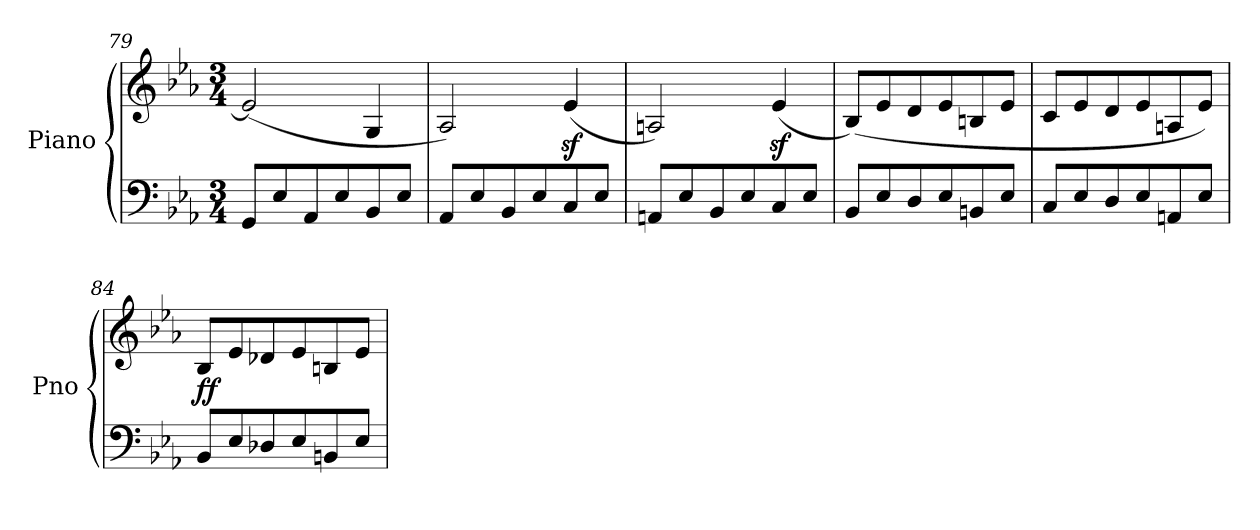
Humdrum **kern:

**kern	**kern	**dynam
*part1	*part1	*part1
*staff2	*staff1	*staff1/2
*I"Piano	*	*
*I'Pno	*	*
!!LO:LB:g=z
*clefF4	*clefG2	*
*k[b-e-a-]	*k[b-e-a-]	*
*M3/4	*M3/4	*
=79	=79	=79
8GG/L	(2e-/]	.
8E-/	.	.
8AA-/	.	.
8E-/	.	.
8BB-/	4G/	.
8E-/J	.	.
=80	=80	=80
8AA-/L	2A-/)	.
8E-/	.	.
8BB-/	.	.
8E-/	.	.
8C/	(4e-z</	.
8E-/J	.	.
=81	=81	=81
8AAn/L	2An/)	.
8E-/	.	.
8BB-/	.	.
8E-/	.	.
8C/	(4e-z</	.
8E-/J	.	.
=82	=82	=82
!	!	!LO:DY:b
8BB-/L	(8B-/L)	other-dynamics
8E-/	8e-/	.
8D/	8d/	.
8E-/	8e-/	.
8BBn/	8Bn/	.
8E-/J	8e-/J	.
=83	=83	=83
8C/L	8c/L	.
8E-/	8e-/	.
8D/	8d/	.
8E-/	8e-/	.
8AAn/	8An/	.
8E-/J	8e-/J)	.
=84	=84	=84
!	!	!LO:DY:b
8BB-/L	8B-/L	ff
8E-/	8e-/	.
8D-X/	8d-X/	.
8E-/	8e-/	.
8BBn/	8Bn/	.
8E-/J	8e-/J	.
=	=	=
*-	*-	*-
